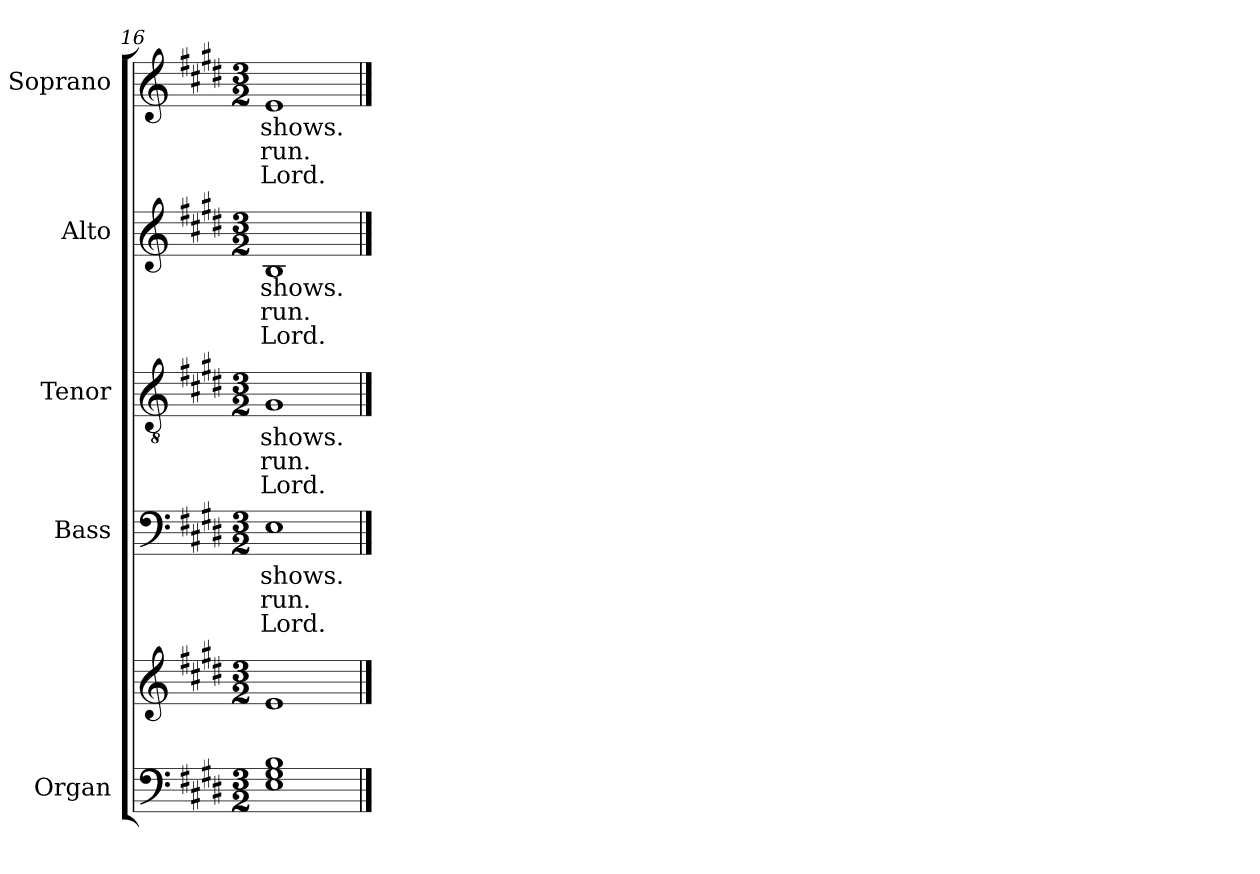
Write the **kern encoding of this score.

**kern	**kern	**kern	**text	**text	**text	**kern	**text	**text	**text	**kern	**text	**text	**text	**kern	**text	**text	**text
*part5	*part5	*part4	*part4	*part4	*part4	*part3	*part3	*part3	*part3	*part2	*part2	*part2	*part2	*part1	*part1	*part1	*part1
*staff6	*staff5	*staff4	*staff4	*staff4	*staff4	*staff3	*staff3	*staff3	*staff3	*staff2	*staff2	*staff2	*staff2	*staff1	*staff1	*staff1	*staff1
*I"Organ	*	*I"Bass	*	*	*	*I"Tenor	*	*	*	*I"Alto	*	*	*	*I"Soprano	*	*	*
*I'Org.	*	*I'B.	*	*	*	*I'T.	*	*	*	*I'A.	*	*	*	*I'S.	*	*	*
*clefF4	*clefG2	*clefF4	*	*	*	*clefGv2	*	*	*	*clefG2	*	*	*	*clefG2	*	*	*
*	*	*	*	*	*	*ITrd7c12	*	*	*	*	*	*	*	*	*	*	*
*k[f#c#g#d#]	*k[f#c#g#d#]	*k[f#c#g#d#]	*	*	*	*k[f#c#g#d#]	*	*	*	*k[f#c#g#d#]	*	*	*	*k[f#c#g#d#]	*	*	*
*E:	*E:	*E:	*	*	*	*E:	*	*	*	*E:	*	*	*	*E:	*	*	*
*M3/2	*M3/2	*M3/2	*	*	*	*M3/2	*	*	*	*M3/2	*	*	*	*M3/2	*	*	*
=16	=16	=16	=16	=16	=16	=16	=16	=16	=16	=16	=16	=16	=16	=16	=16	=16	=16
!	!	!	!LO:LY:b:color=#000000	!LO:LY:b:color=#000000	!LO:LY:b:color=#000000	!	!	!	!	!	!	!	!	!	!	!	!
!	!	!	!	!	!	!	!LO:LY:b:color=#000000	!LO:LY:b:color=#000000	!LO:LY:b:color=#000000	!	!	!	!	!	!	!	!
!	!	!	!	!	!	!	!	!	!	!	!LO:LY:b:color=#000000	!LO:LY:b:color=#000000	!LO:LY:b:color=#000000	!	!	!	!
!	!	!	!	!	!	!	!	!	!	!	!	!	!	!	!LO:LY:b:color=#000000	!LO:LY:b:color=#000000	!LO:LY:b:color=#000000
1Ei 1G#i 1Bi	1ei	1Ei	shows.	run.	Lord.	1GG#i	shows.	run.	Lord.	1Bi	shows.	run.	Lord.	1ei	shows.	run.	Lord.
==	==	==	==	==	==	==	==	==	==	==	==	==	==	==	==	==	==
*-	*-	*-	*-	*-	*-	*-	*-	*-	*-	*-	*-	*-	*-	*-	*-	*-	*-
